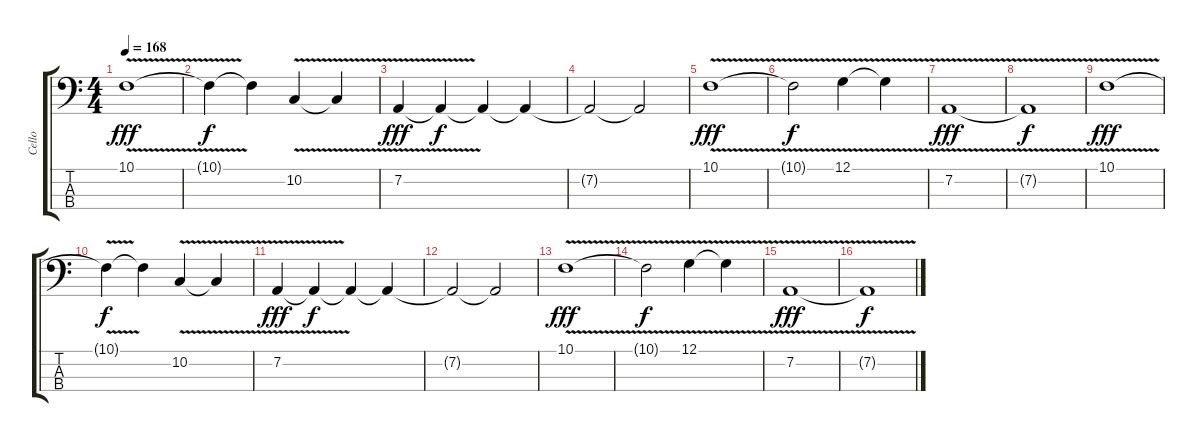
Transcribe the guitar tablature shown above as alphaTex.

\track ("Cello" "Cello") {instrument dulcimer}
\staff {score tabs}
\tuning (G2 D2 A1 E1) {hide}
\ts (4 4)
\tempo 168
\clef f4
\ks c
10.1{v}.1{dy fff} |
10.1{t}.4{dy f} 10.1{t}.4 10.2{v}.4 10.2{t}.4 |
7.2{v}.4{dy fff} 7.2{t}.4{dy f} 7.2{t}.4 7.2{t}.4 |
7.2{t}.2 7.2{t}.2 |
10.1{v}.1{dy fff} |
10.1{t}.2{dy f} 12.1{v}.4 12.1{t}.4 |
7.2{v}.1{dy fff} |
7.2{t}.1{dy f} |
10.1{v}.1{dy fff} |
10.1{t}.4{dy f} 10.1{t}.4 10.2{v}.4 10.2{t}.4 |
7.2{v}.4{dy fff} 7.2{t}.4{dy f} 7.2{t}.4 7.2{t}.4 |
7.2{t}.2 7.2{t}.2 |
10.1{v}.1{dy fff} |
10.1{t}.2{dy f} 12.1{v}.4 12.1{t}.4 |
7.2{v}.1{dy fff} |
7.2{t}.1{dy f}
